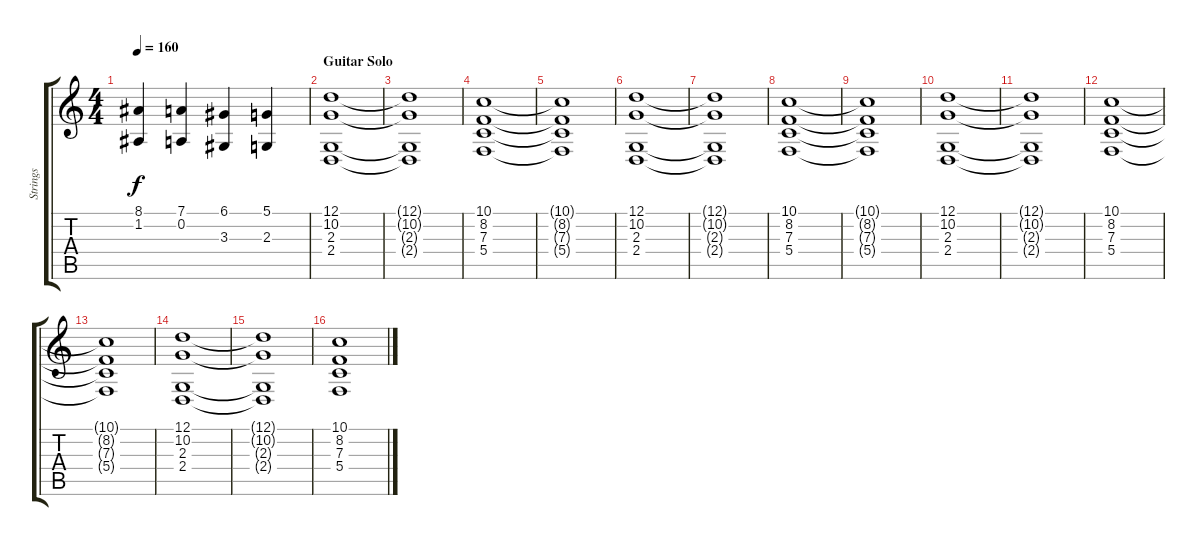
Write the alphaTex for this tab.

\track ("Strings" "Strings") {instrument stringensemble1}
\staff {score tabs}
\tuning (D4 A3 F3 C3 G2 D2) {hide}
\ts (4 4)
\tempo 160
\clef g2
\ks c
(8.1 1.2).4{dy f} (7.1 0.2).4 (6.1 3.3).4 (5.1 2.3).4 |
\section ("" "Guitar Solo")
(12.1 10.2 2.3 2.4).1 |
(12.1{t} 10.2{t} 2.3{t} 2.4{t}).1 |
(10.1 8.2 7.3 5.4).1 |
(10.1{t} 8.2{t} 7.3{t} 5.4{t}).1 |
(12.1 10.2 2.3 2.4).1 |
(12.1{t} 10.2{t} 2.3{t} 2.4{t}).1 |
(10.1 8.2 7.3 5.4).1 |
(10.1{t} 8.2{t} 7.3{t} 5.4{t}).1 |
(12.1 10.2 2.3 2.4).1 |
(12.1{t} 10.2{t} 2.3{t} 2.4{t}).1 |
(10.1 8.2 7.3 5.4).1 |
(10.1{t} 8.2{t} 7.3{t} 5.4{t}).1 |
(12.1 10.2 2.3 2.4).1 |
(12.1{t} 10.2{t} 2.3{t} 2.4{t}).1 |
(10.1 8.2 7.3 5.4).1
